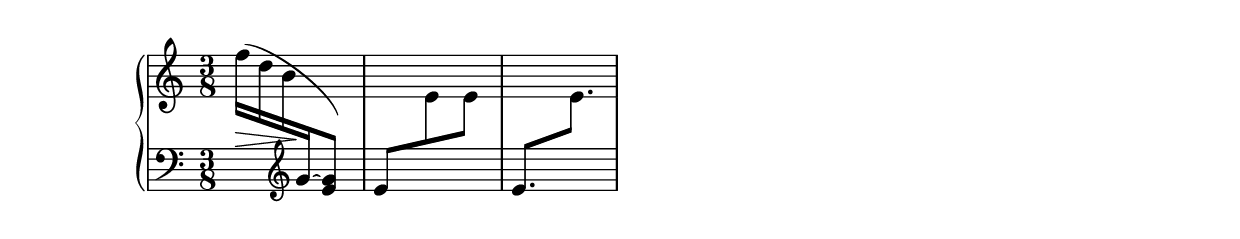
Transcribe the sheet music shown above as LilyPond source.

\version "2.3.4"
\header {
    texidoc = "Cross staff  (kneed) beams do not cause extreme slopes."
}

\score {
    \context PianoStaff <<
    \context Staff = up
    \relative c'' <<
        {
	    \stemDown
            f16( \> d b\! \change Staff = down \stemUp
            \clef treble g ~ < g e>8)
	    
	     e[ \change Staff = up
	    \stemDown
	    e e]
	    \change Staff = down
	    \stemUp
	    e8.[
		\change Staff = up
	    \stemDown
	    e8.]
	    
	} \\
    >>
    \context Staff = down {
        \time 3/8 \clef bass s4.*3 }
    >>
    \paper { raggedright = ##t}
}

